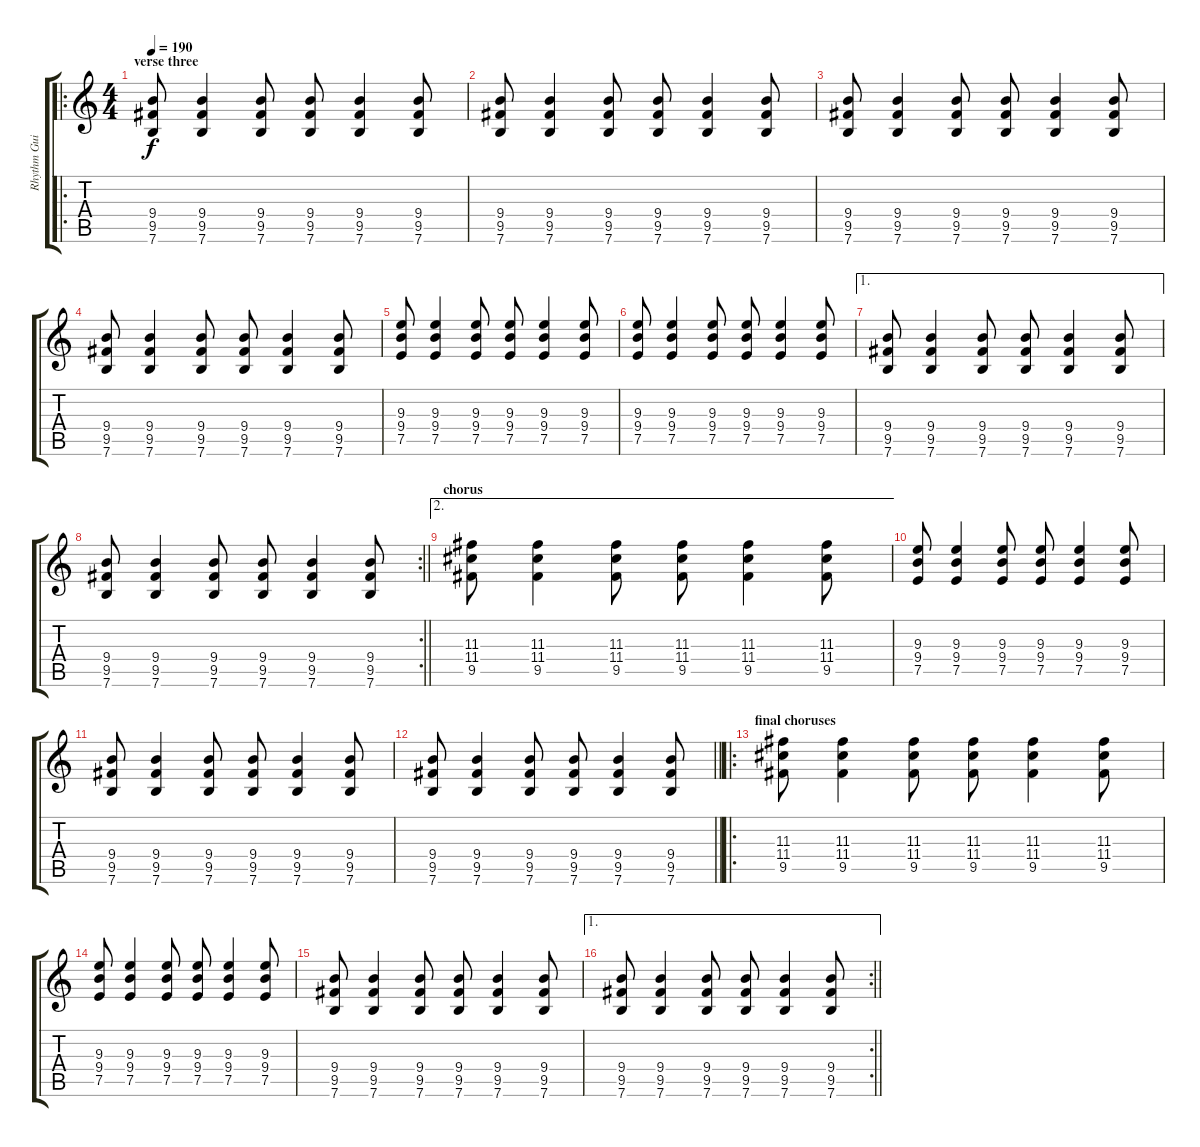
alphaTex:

\track ("Rhythm Guitar (Phillip)" "Rhythm Gui") {instrument distortionguitar}
\staff {score tabs}
\tuning (E4 B3 G3 D3 A2 E2) {hide}
\ro
\ts (4 4)
\section ("" "verse three")
\tempo 190
\clef g2
\ks c
(9.4 9.5 7.6).8{dy f} (9.4 9.5 7.6).4 (9.4 9.5 7.6).8 (9.4 9.5 7.6).8 (9.4 9.5 7.6).4 (9.4 9.5 7.6).8 |
(9.4 9.5 7.6).8 (9.4 9.5 7.6).4 (9.4 9.5 7.6).8 (9.4 9.5 7.6).8 (9.4 9.5 7.6).4 (9.4 9.5 7.6).8 |
(9.4 9.5 7.6).8 (9.4 9.5 7.6).4 (9.4 9.5 7.6).8 (9.4 9.5 7.6).8 (9.4 9.5 7.6).4 (9.4 9.5 7.6).8 |
(9.4 9.5 7.6).8 (9.4 9.5 7.6).4 (9.4 9.5 7.6).8 (9.4 9.5 7.6).8 (9.4 9.5 7.6).4 (9.4 9.5 7.6).8 |
(9.3 9.4 7.5).8 (9.3 9.4 7.5).4 (9.3 9.4 7.5).8 (9.3 9.4 7.5).8 (9.3 9.4 7.5).4 (9.3 9.4 7.5).8 |
(9.3 9.4 7.5).8 (9.3 9.4 7.5).4 (9.3 9.4 7.5).8 (9.3 9.4 7.5).8 (9.3 9.4 7.5).4 (9.3 9.4 7.5).8 |
\ae 1
(9.4 9.5 7.6).8 (9.4 9.5 7.6).4 (9.4 9.5 7.6).8 (9.4 9.5 7.6).8 (9.4 9.5 7.6).4 (9.4 9.5 7.6).8 |
\rc 2
\barLineRight lightlight
(9.4 9.5 7.6).8 (9.4 9.5 7.6).4 (9.4 9.5 7.6).8 (9.4 9.5 7.6).8 (9.4 9.5 7.6).4 (9.4 9.5 7.6).8 |
\ae 2
\section ("" "chorus")
(11.3 11.4 9.5).8 (11.3 11.4 9.5).4 (11.3 11.4 9.5).8 (11.3 11.4 9.5).8 (11.3 11.4 9.5).4 (11.3 11.4 9.5).8 |
(9.3 9.4 7.5).8 (9.3 9.4 7.5).4 (9.3 9.4 7.5).8 (9.3 9.4 7.5).8 (9.3 9.4 7.5).4 (9.3 9.4 7.5).8 |
(9.4 9.5 7.6).8 (9.4 9.5 7.6).4 (9.4 9.5 7.6).8 (9.4 9.5 7.6).8 (9.4 9.5 7.6).4 (9.4 9.5 7.6).8 |
\barLineRight lightlight
(9.4 9.5 7.6).8 (9.4 9.5 7.6).4 (9.4 9.5 7.6).8 (9.4 9.5 7.6).8 (9.4 9.5 7.6).4 (9.4 9.5 7.6).8 |
\ro
\section ("" "final choruses")
(11.3 11.4 9.5).8 (11.3 11.4 9.5).4 (11.3 11.4 9.5).8 (11.3 11.4 9.5).8 (11.3 11.4 9.5).4 (11.3 11.4 9.5).8 |
(9.3 9.4 7.5).8 (9.3 9.4 7.5).4 (9.3 9.4 7.5).8 (9.3 9.4 7.5).8 (9.3 9.4 7.5).4 (9.3 9.4 7.5).8 |
(9.4 9.5 7.6).8 (9.4 9.5 7.6).4 (9.4 9.5 7.6).8 (9.4 9.5 7.6).8 (9.4 9.5 7.6).4 (9.4 9.5 7.6).8 |
\ae 1
\rc 2
\barLineRight lightlight
(9.4 9.5 7.6).8 (9.4 9.5 7.6).4 (9.4 9.5 7.6).8 (9.4 9.5 7.6).8 (9.4 9.5 7.6).4 (9.4 9.5 7.6).8
